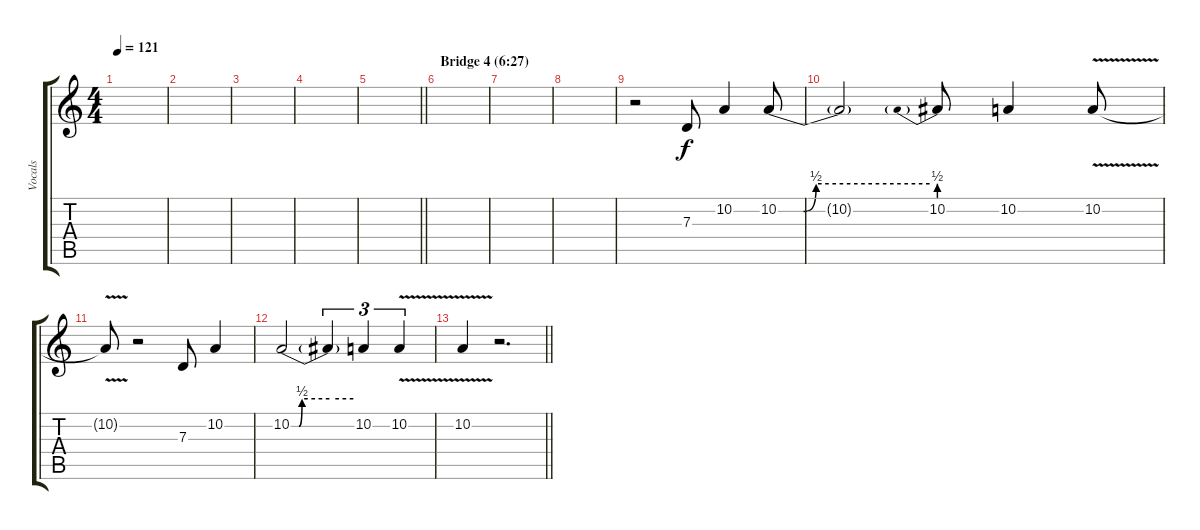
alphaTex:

\track ("Vocals" "Vocals") {instrument lead6voice}
\staff {score tabs}
\tuning (E4 B3 G3 D3 A2 E2) {hide}
\ts (4 4)
\tempo 121
\clef g2
\ks c
|
|
|
|
\barLineRight lightlight
|
\section ("" "Bridge 4 (6:27)")
|
|
|
r.2 7.3.8 10.2.4 10.2{be (custom 0 0 10 0 15 2 60 2)}.8 |
10.2{t}.2 10.2{be (prebend 0 2 60 2)}.8 10.2.4 10.2{v}.8 |
10.2{t}.8 r.2 7.3.8 10.2.4 |
10.2{be (custom 0 0 12 0 17 2 60 2)}.2 10.2{be (hold 0 2 60 2) t}.4{tu (3 2)} 10.2.4{tu (3 2)} 10.2{v}.4{tu (3 2)} |
\barLineRight lightlight
10.2{v}.4 r.2{d}
